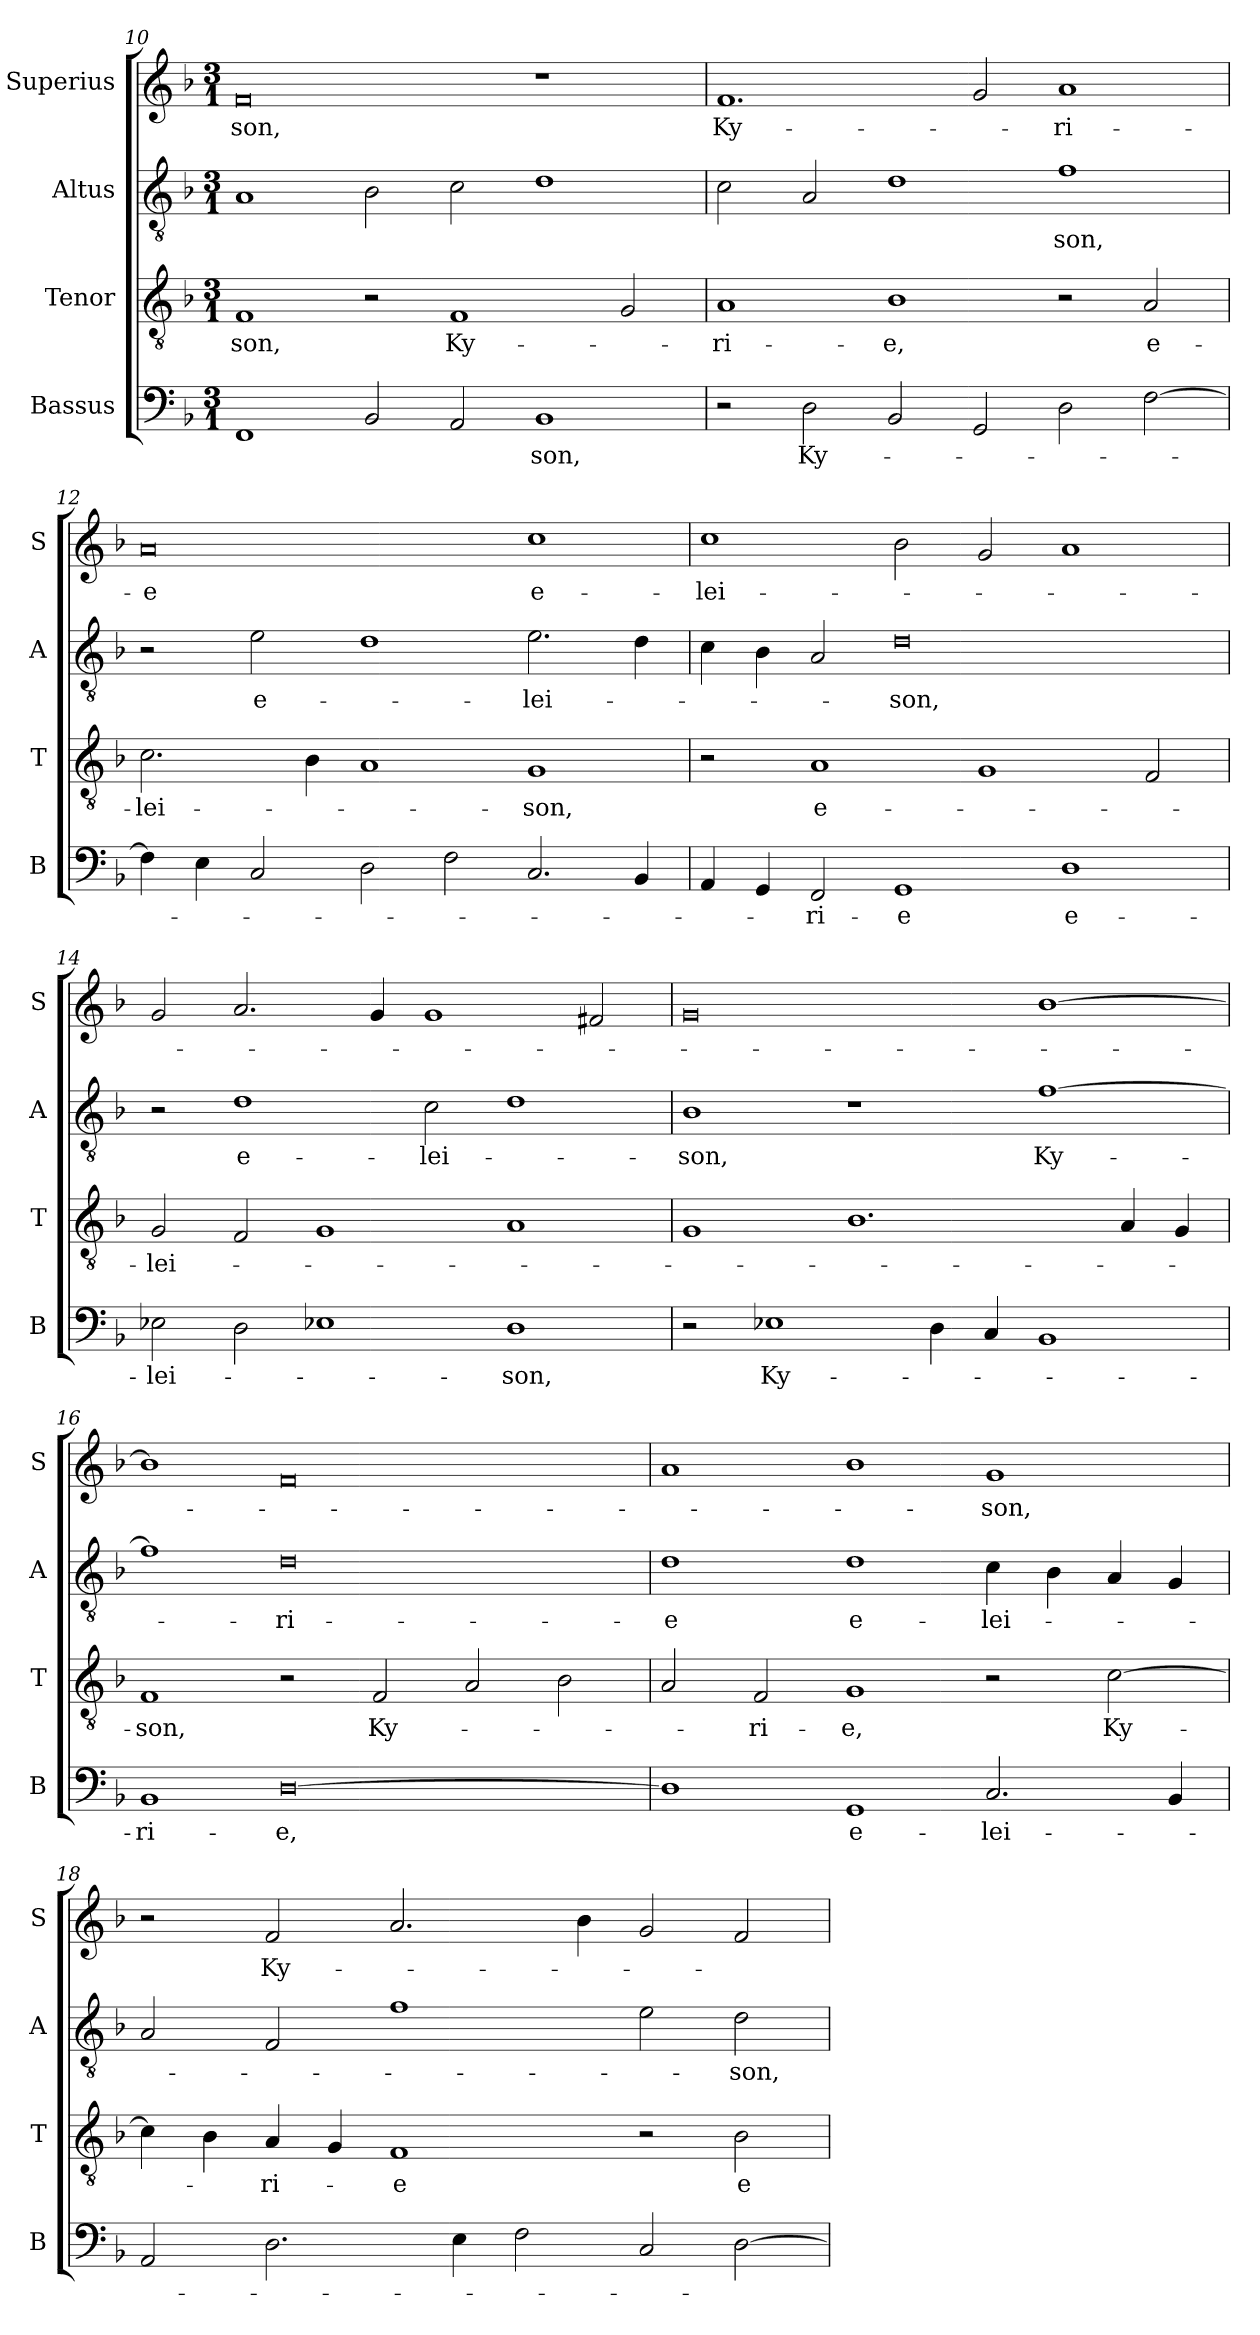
**kern	**text	**kern	**text	**kern	**text	**kern	**text
*part4	*part4	*part3	*part3	*part2	*part2	*part1	*part1
*staff4	*staff4	*staff3	*staff3	*staff2	*staff2	*staff1	*staff1
*I"Bassus	*	*I"Tenor	*	*I"Altus	*	*I"Superius	*
*I'B	*	*I'T	*	*I'A	*	*I'S	*
*clefF4	*	*clefGv2	*	*clefGv2	*	*clefG2	*
*k[b-]	*	*k[b-]	*	*k[b-]	*	*k[b-]	*
*M3/1	*	*M3/1	*	*M3/1	*	*M3/1	*
=10	=10	=10	=10	=10	=10	=10	=10
1FF	.	1F	-son,	1A	.	0f	-son,
2BB-/	.	2r	.	2B-\	.	.	.
2AA/	.	1F	Ky-	2c\	.	.	.
1BB-	-son,	.	.	1d	.	1r	.
.	.	2G/	.	.	.	.	.
=11	=11	=11	=11	=11	=11	=11	=11
2r	.	1A	-ri-	2c\	.	1.f	Ky-
2D\	Ky-	.	.	2A/	.	.	.
2BB-/	.	1B-	-e,	1d	.	.	.
2GG/	.	.	.	.	.	2g/	.
2D\	.	2r	.	1f	-son,	1a	-ri-
[2F\	.	2A/	e-	.	.	.	.
=12	=12	=12	=12	=12	=12	=12	=12
4F\]	.	2.c\	-lei-	2r	.	0a	-e
4E\	.	.	.	.	.	.	.
2C/	.	.	.	2e\	e-	.	.
.	.	4B-\	.	.	.	.	.
2D\	.	1A	.	1d	.	.	.
2F\	.	.	.	.	.	.	.
2.C/	.	1G	-son,	2.e\	-lei-	1cc	e-
4BB-/	.	.	.	4d\	.	.	.
=13	=13	=13	=13	=13	=13	=13	=13
4AA/	.	2r	.	4c\	.	1cc	-lei-
4GG/	.	.	.	4B-\	.	.	.
2FF/	-ri-	1A	e-	2A/	.	.	.
1GG	-e	.	.	0d	-son,	2b-\	.
.	.	1G	.	.	.	2g/	.
1D	e-	.	.	.	.	1a	.
.	.	2F/	.	.	.	.	.
=14	=14	=14	=14	=14	=14	=14	=14
2E-X\	-lei-	2G/	-lei-	2r	.	2g/	.
2D\	.	2F/	.	1d	e-	2.a/	.
1E-X	.	1G	.	.	.	.	.
.	.	.	.	.	.	4g/	.
.	.	.	.	2c\	-lei-	1g	.
1D	-son,	1A	.	1d	.	.	.
.	.	.	.	.	.	2f#X/	.
=15	=15	=15	=15	=15	=15	=15	=15
2r	.	1G	.	1B-	-son,	0g	.
1E-X	Ky-	.	.	.	.	.	.
.	.	1.B-	.	1r	.	.	.
4D\	.	.	.	.	.	.	.
4C/	.	.	.	.	.	.	.
1BB-	.	.	.	[1f	Ky-	[1b-	.
.	.	4A/	.	.	.	.	.
.	.	4G/	.	.	.	.	.
=16	=16	=16	=16	=16	=16	=16	=16
1BB-	-ri-	1F	-son,	1f]	.	1b-]	.
[0D	-e,	2r	.	0d	-ri-	0f	.
.	.	2F/	Ky-	.	.	.	.
.	.	2A/	.	.	.	.	.
.	.	2B-\	.	.	.	.	.
=17	=17	=17	=17	=17	=17	=17	=17
1D]	.	2A/	.	1d	-e	1a	.
.	.	2F/	-ri-	.	.	.	.
1GG	e-	1G	-e,	1d	e-	1b-	.
2.C/	-lei-	2r	.	4c\	-lei-	1g	-son,
.	.	.	.	4B-\	.	.	.
.	.	[2c\	Ky-	4A/	.	.	.
4BB-/	.	.	.	4G/	.	.	.
=18	=18	=18	=18	=18	=18	=18	=18
2AA/	.	4c\]	.	2A/	.	2r	.
.	.	4B-\	.	.	.	.	.
2.D\	.	4A/	-ri-	2F/	.	2f/	Ky-
.	.	4G/	.	.	.	.	.
.	.	1F	-e	1f	.	2.a/	.
4E\	.	.	.	.	.	.	.
2F\	.	.	.	.	.	.	.
.	.	.	.	.	.	4b-\	.
2C/	.	2r	.	2e\	.	2g/	.
[2D\	.	2B-\	e-	2d\	-son,	2f/	.
=	=	=	=	=	=	=	=
*-	*-	*-	*-	*-	*-	*-	*-
